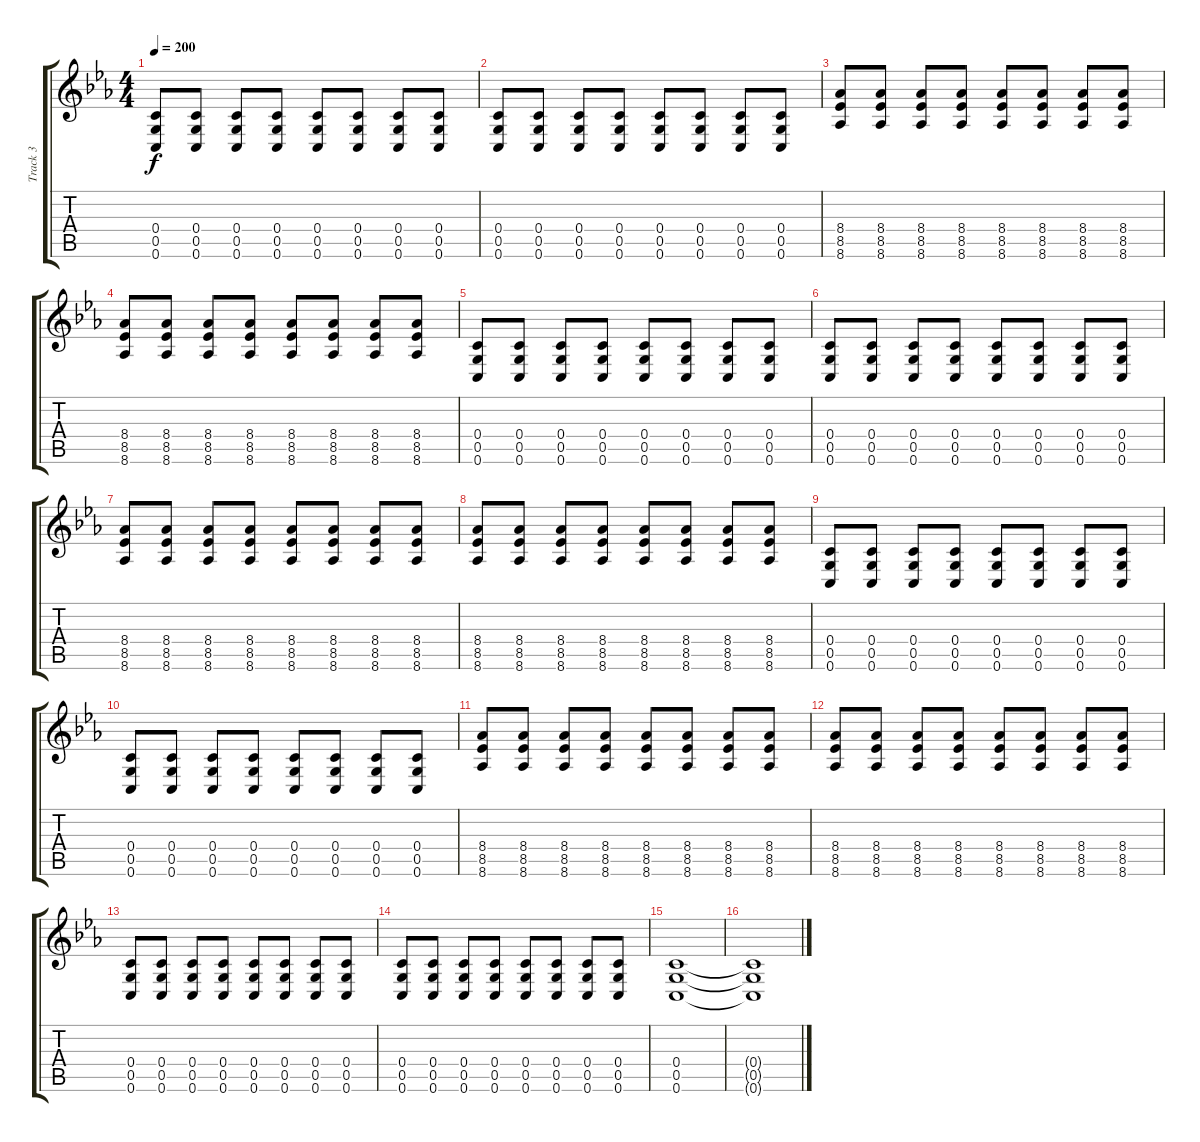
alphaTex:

\track ("Track 3" "Track 3") {instrument distortionguitar}
\staff {score tabs}
\tuning (D4 A3 F3 C3 G2 C2) {hide}
\ts (4 4)
\tempo 200
\clef g2
\ks eb
(0.4 0.5 0.6).8{dy f} (0.4 0.5 0.6).8 (0.4 0.5 0.6).8 (0.4 0.5 0.6).8 (0.4 0.5 0.6).8 (0.4 0.5 0.6).8 (0.4 0.5 0.6).8 (0.4 0.5 0.6).8 |
(0.4 0.5 0.6).8 (0.4 0.5 0.6).8 (0.4 0.5 0.6).8 (0.4 0.5 0.6).8 (0.4 0.5 0.6).8 (0.4 0.5 0.6).8 (0.4 0.5 0.6).8 (0.4 0.5 0.6).8 |
(8.4 8.5 8.6).8 (8.4 8.5 8.6).8 (8.4 8.5 8.6).8 (8.4 8.5 8.6).8 (8.4 8.5 8.6).8 (8.4 8.5 8.6).8 (8.4 8.5 8.6).8 (8.4 8.5 8.6).8 |
(8.4 8.5 8.6).8 (8.4 8.5 8.6).8 (8.4 8.5 8.6).8 (8.4 8.5 8.6).8 (8.4 8.5 8.6).8 (8.4 8.5 8.6).8 (8.4 8.5 8.6).8 (8.4 8.5 8.6).8 |
(0.4 0.5 0.6).8 (0.4 0.5 0.6).8 (0.4 0.5 0.6).8 (0.4 0.5 0.6).8 (0.4 0.5 0.6).8 (0.4 0.5 0.6).8 (0.4 0.5 0.6).8 (0.4 0.5 0.6).8 |
(0.4 0.5 0.6).8 (0.4 0.5 0.6).8 (0.4 0.5 0.6).8 (0.4 0.5 0.6).8 (0.4 0.5 0.6).8 (0.4 0.5 0.6).8 (0.4 0.5 0.6).8 (0.4 0.5 0.6).8 |
(8.4 8.5 8.6).8 (8.4 8.5 8.6).8 (8.4 8.5 8.6).8 (8.4 8.5 8.6).8 (8.4 8.5 8.6).8 (8.4 8.5 8.6).8 (8.4 8.5 8.6).8 (8.4 8.5 8.6).8 |
(8.4 8.5 8.6).8 (8.4 8.5 8.6).8 (8.4 8.5 8.6).8 (8.4 8.5 8.6).8 (8.4 8.5 8.6).8 (8.4 8.5 8.6).8 (8.4 8.5 8.6).8 (8.4 8.5 8.6).8 |
(0.4 0.5 0.6).8 (0.4 0.5 0.6).8 (0.4 0.5 0.6).8 (0.4 0.5 0.6).8 (0.4 0.5 0.6).8 (0.4 0.5 0.6).8 (0.4 0.5 0.6).8 (0.4 0.5 0.6).8 |
(0.4 0.5 0.6).8 (0.4 0.5 0.6).8 (0.4 0.5 0.6).8 (0.4 0.5 0.6).8 (0.4 0.5 0.6).8 (0.4 0.5 0.6).8 (0.4 0.5 0.6).8 (0.4 0.5 0.6).8 |
(8.4 8.5 8.6).8 (8.4 8.5 8.6).8 (8.4 8.5 8.6).8 (8.4 8.5 8.6).8 (8.4 8.5 8.6).8 (8.4 8.5 8.6).8 (8.4 8.5 8.6).8 (8.4 8.5 8.6).8 |
(8.4 8.5 8.6).8 (8.4 8.5 8.6).8 (8.4 8.5 8.6).8 (8.4 8.5 8.6).8 (8.4 8.5 8.6).8 (8.4 8.5 8.6).8 (8.4 8.5 8.6).8 (8.4 8.5 8.6).8 |
(0.4 0.5 0.6).8 (0.4 0.5 0.6).8 (0.4 0.5 0.6).8 (0.4 0.5 0.6).8 (0.4 0.5 0.6).8 (0.4 0.5 0.6).8 (0.4 0.5 0.6).8 (0.4 0.5 0.6).8 |
(0.4 0.5 0.6).8 (0.4 0.5 0.6).8 (0.4 0.5 0.6).8 (0.4 0.5 0.6).8 (0.4 0.5 0.6).8 (0.4 0.5 0.6).8 (0.4 0.5 0.6).8 (0.4 0.5 0.6).8 |
(0.4 0.5 0.6).1 |
(0.4{t} 0.5{t} 0.6{t}).1
